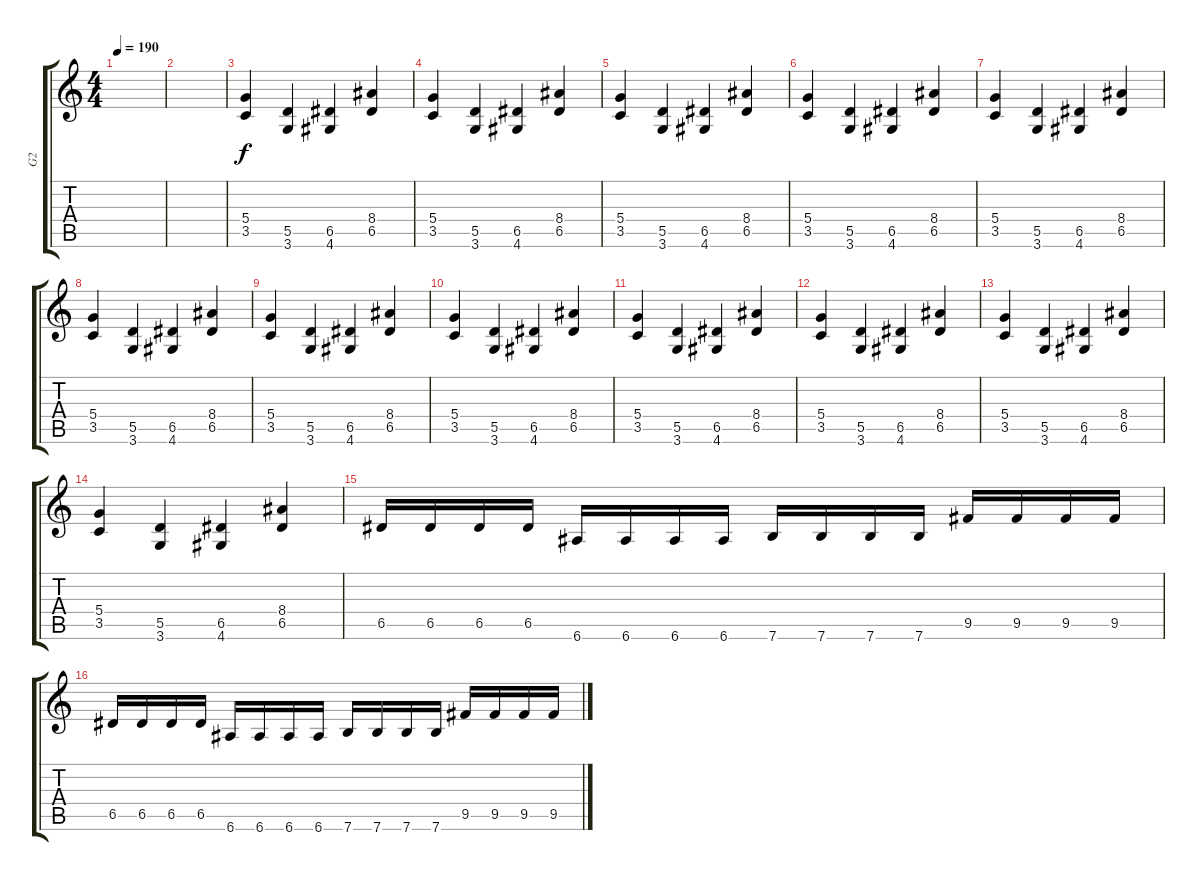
\track ("G2" "G2") {instrument distortionguitar}
\staff {score tabs}
\tuning (E4 B3 G3 D3 A2 E2) {hide}
\ts (4 4)
\tempo 190
\clef g2
\ks c
|
|
(5.4 3.5).4 (5.5 3.6).4 (6.5 4.6).4 (8.4 6.5).4 |
(5.4 3.5).4 (5.5 3.6).4 (6.5 4.6).4 (8.4 6.5).4 |
(5.4 3.5).4 (5.5 3.6).4 (6.5 4.6).4 (8.4 6.5).4 |
(5.4 3.5).4 (5.5 3.6).4 (6.5 4.6).4 (8.4 6.5).4 |
(5.4 3.5).4 (5.5 3.6).4 (6.5 4.6).4 (8.4 6.5).4 |
(5.4 3.5).4 (5.5 3.6).4 (6.5 4.6).4 (8.4 6.5).4 |
(5.4 3.5).4 (5.5 3.6).4 (6.5 4.6).4 (8.4 6.5).4 |
(5.4 3.5).4 (5.5 3.6).4 (6.5 4.6).4 (8.4 6.5).4 |
(5.4 3.5).4 (5.5 3.6).4 (6.5 4.6).4 (8.4 6.5).4 |
(5.4 3.5).4 (5.5 3.6).4 (6.5 4.6).4 (8.4 6.5).4 |
(5.4 3.5).4 (5.5 3.6).4 (6.5 4.6).4 (8.4 6.5).4 |
(5.4 3.5).4 (5.5 3.6).4 (6.5 4.6).4 (8.4 6.5).4 |
6.5.16 6.5.16 6.5.16 6.5.16 6.6.16 6.6.16 6.6.16 6.6.16 7.6.16 7.6.16 7.6.16 7.6.16 9.5.16 9.5.16 9.5.16 9.5.16 |
6.5.16 6.5.16 6.5.16 6.5.16 6.6.16 6.6.16 6.6.16 6.6.16 7.6.16 7.6.16 7.6.16 7.6.16 9.5.16 9.5.16 9.5.16 9.5.16
